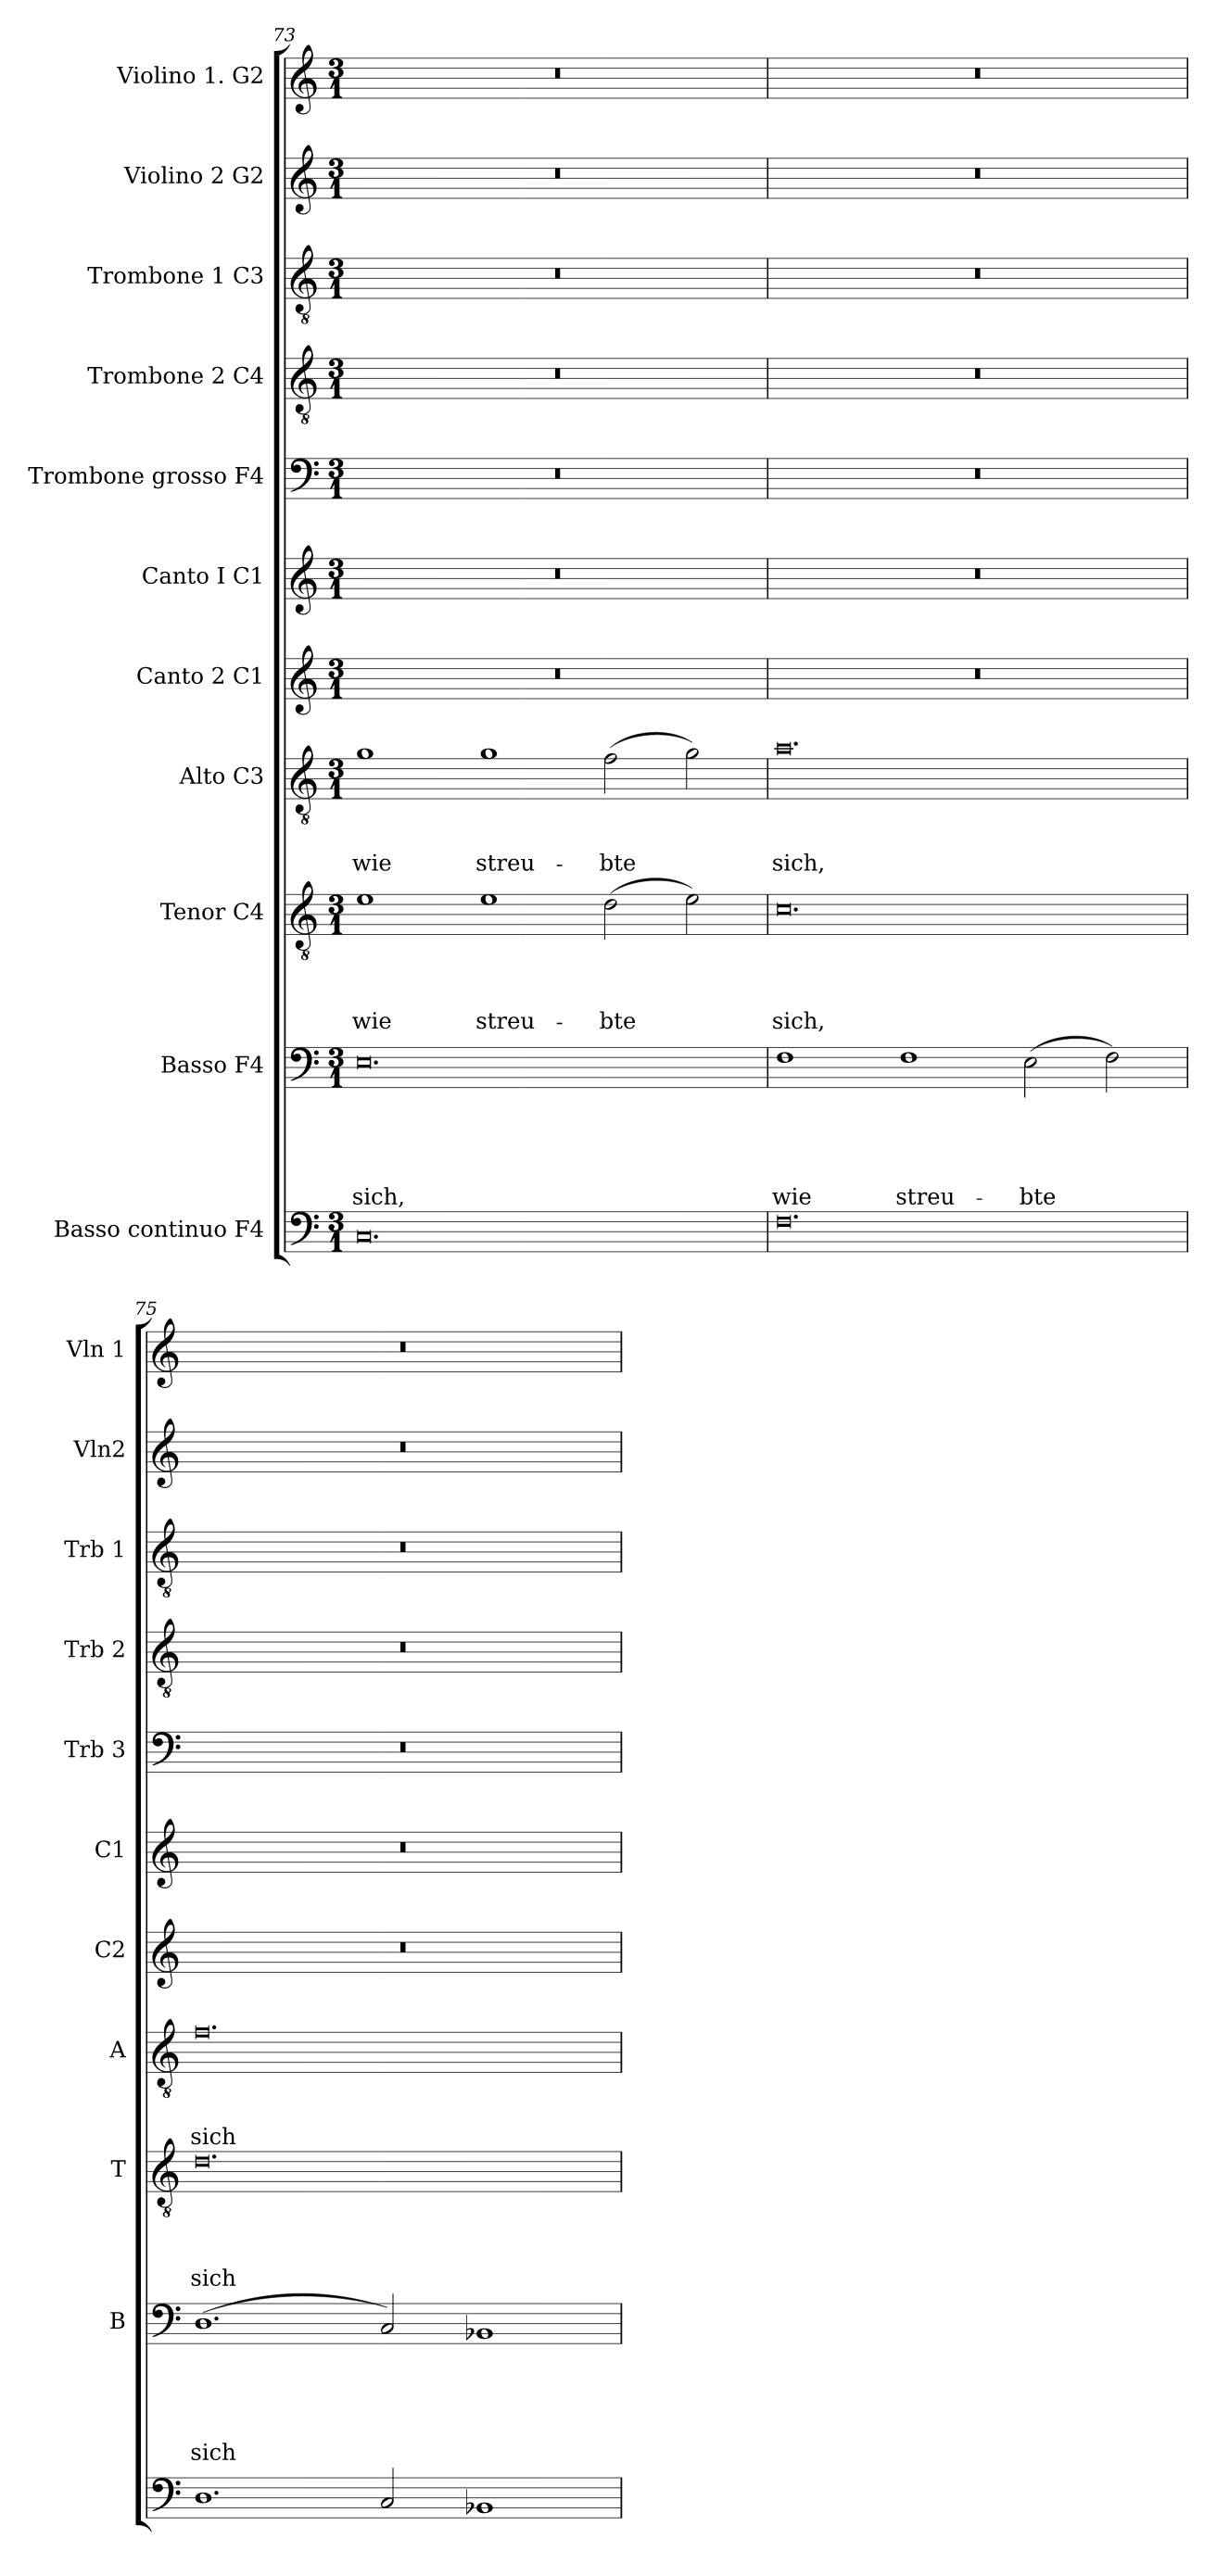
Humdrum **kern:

**kern	**kern	**text	**text	**text	**text	**text	**kern	**text	**text	**text	**text	**kern	**text	**text	**text	**kern	**kern	**kern	**kern	**kern	**kern	**kern
*part11	*part10	*part10	*part10	*part10	*part10	*part10	*part9	*part9	*part9	*part9	*part9	*part8	*part8	*part8	*part8	*part7	*part6	*part5	*part4	*part3	*part2	*part1
*staff11	*staff10	*staff10	*staff10	*staff10	*staff10	*staff10	*staff9	*staff9	*staff9	*staff9	*staff9	*staff8	*staff8	*staff8	*staff8	*staff7	*staff6	*staff5	*staff4	*staff3	*staff2	*staff1
*I"Basso continuo F4	*I"Basso F4	*	*	*	*	*	*I"Tenor C4	*	*	*	*	*I"Alto C3	*	*	*	*I"Canto 2 C1	*I"Canto I C1	*I"Trombone grosso F4	*I"Trombone 2 C4	*I"Trombone 1 C3	*I"Violino 2 G2	*I"Violino 1. G2
*	*I'B	*	*	*	*	*	*I'T	*	*	*	*	*I'A	*	*	*	*I'C2	*I'C1	*I'Trb 3	*I'Trb 2	*I'Trb 1	*I'Vln2	*I'Vln 1
*clefF4	*clefF4	*	*	*	*	*	*clefGv2	*	*	*	*	*clefGv2	*	*	*	*clefG2	*clefG2	*clefF4	*clefGv2	*clefGv2	*clefG2	*clefG2
*k[]	*k[]	*	*	*	*	*	*k[]	*	*	*	*	*k[]	*	*	*	*k[]	*k[]	*k[]	*k[]	*k[]	*k[]	*k[]
*C:	*C:	*	*	*	*	*	*C:	*	*	*	*	*C:	*	*	*	*C:	*C:	*C:	*C:	*C:	*C:	*C:
*M3/1	*M3/1	*	*	*	*	*	*M3/1	*	*	*	*	*M3/1	*	*	*	*M3/1	*M3/1	*M3/1	*M3/1	*M3/1	*M3/1	*M3/1
=73	=73	=73	=73	=73	=73	=73	=73	=73	=73	=73	=73	=73	=73	=73	=73	=73	=73	=73	=73	=73	=73	=73
!	!	!	!	!	!	!LO:LY:b	!	!	!	!	!LO:LY:b	!	!	!	!LO:LY:b	!	!	!	!	!	!	!
0.C	0.E	.	.	.	.	sich,	1e	.	.	.	wie	1g	.	.	wie	0.r	0.r	0.r	0.r	0.r	0.r	0.r
!	!	!	!	!	!	!	!	!	!	!	!LO:LY:b	!	!	!	!LO:LY:b	!	!	!	!	!	!	!
.	.	.	.	.	.	.	1e	.	.	.	streu-	1g	.	.	streu-	.	.	.	.	.	.	.
!	!	!	!	!	!	!	!	!	!	!	!LO:LY:b	!	!	!	!LO:LY:b	!	!	!	!	!	!	!
.	.	.	.	.	.	.	(>2d\	.	.	.	-bte	(>2f\	.	.	-bte	.	.	.	.	.	.	.
.	.	.	.	.	.	.	2e\)	.	.	.	.	2g\)	.	.	.	.	.	.	.	.	.	.
=74	=74	=74	=74	=74	=74	=74	=74	=74	=74	=74	=74	=74	=74	=74	=74	=74	=74	=74	=74	=74	=74	=74
!	!	!	!	!	!	!LO:LY:b	!	!	!	!	!LO:LY:b	!	!	!	!LO:LY:b	!	!	!	!	!	!	!
0.F	1F	.	.	.	.	wie	0.c	.	.	.	sich,	0.a	.	.	sich,	0.r	0.r	0.r	0.r	0.r	0.r	0.r
!	!	!	!	!	!	!LO:LY:b	!	!	!	!	!	!	!	!	!	!	!	!	!	!	!	!
.	1F	.	.	.	.	streu-	.	.	.	.	.	.	.	.	.	.	.	.	.	.	.	.
!	!	!	!	!	!	!LO:LY:b	!	!	!	!	!	!	!	!	!	!	!	!	!	!	!	!
.	(>2E\	.	.	.	.	-bte	.	.	.	.	.	.	.	.	.	.	.	.	.	.	.	.
.	2F\)	.	.	.	.	.	.	.	.	.	.	.	.	.	.	.	.	.	.	.	.	.
=75	=75	=75	=75	=75	=75	=75	=75	=75	=75	=75	=75	=75	=75	=75	=75	=75	=75	=75	=75	=75	=75	=75
!	!	!	!	!	!	!LO:LY:b	!	!	!	!	!LO:LY:b	!	!	!	!LO:LY:b	!	!	!	!	!	!	!
1.D	(>1.D	.	.	.	.	sich	0.d	.	.	.	sich	0.f	.	.	sich	0.r	0.r	0.r	0.r	0.r	0.r	0.r
2C/	2C/)	.	.	.	.	.	.	.	.	.	.	.	.	.	.	.	.	.	.	.	.	.
1BB-X	1BB-X	.	.	.	.	.	.	.	.	.	.	.	.	.	.	.	.	.	.	.	.	.
=	=	=	=	=	=	=	=	=	=	=	=	=	=	=	=	=	=	=	=	=	=	=
*-	*-	*-	*-	*-	*-	*-	*-	*-	*-	*-	*-	*-	*-	*-	*-	*-	*-	*-	*-	*-	*-	*-
